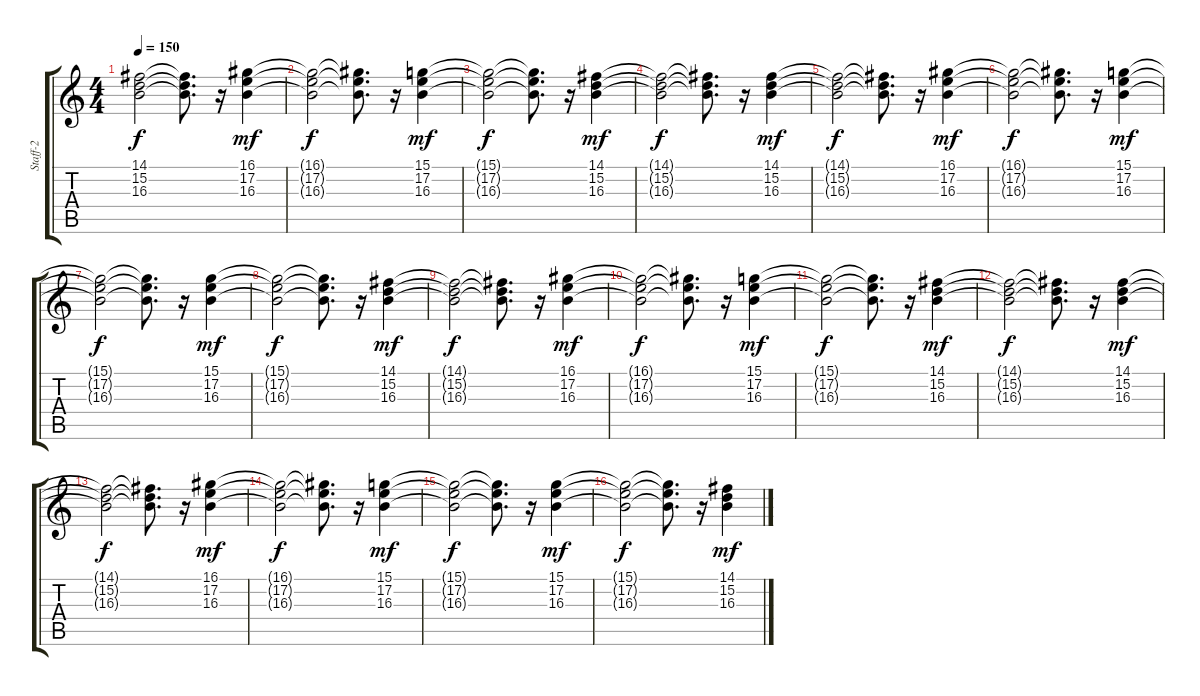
\track ("Staff-2" "Staff-2") {instrument pad3polysynth}
\staff {score tabs}
\tuning (E4 B3 G3 D3 A2 E2) {hide}
\ts (4 4)
\tempo 150
\clef g2
\ks c
(14.1{t} 15.2{t} 16.3{t}).2{dy f} (14.1{t} 15.2{t} 16.3{t}).8{d} r.16 (16.1 17.2 16.3).4{dy mf} |
(16.1{t} 17.2{t} 16.3{t}).2{dy f} (16.1{t} 17.2{t} 16.3{t}).8{d} r.16 (15.1 17.2 16.3).4{dy mf} |
(15.1{t} 17.2{t} 16.3{t}).2{dy f} (15.1{t} 17.2{t} 16.3{t}).8{d} r.16 (14.1 15.2 16.3).4{dy mf} |
(14.1{t} 15.2{t} 16.3{t}).2{dy f} (14.1{t} 15.2{t} 16.3{t}).8{d} r.16 (14.1 15.2 16.3).4{dy mf} |
(14.1{t} 15.2{t} 16.3{t}).2{dy f} (14.1{t} 15.2{t} 16.3{t}).8{d} r.16 (16.1 17.2 16.3).4{dy mf} |
(16.1{t} 17.2{t} 16.3{t}).2{dy f} (16.1{t} 17.2{t} 16.3{t}).8{d} r.16 (15.1 17.2 16.3).4{dy mf} |
(15.1{t} 17.2{t} 16.3{t}).2{dy f} (15.1{t} 17.2{t} 16.3{t}).8{d} r.16 (15.1 17.2 16.3).4{dy mf} |
(15.1{t} 17.2{t} 16.3{t}).2{dy f} (15.1{t} 17.2{t} 16.3{t}).8{d} r.16 (14.1 15.2 16.3).4{dy mf} |
(14.1{t} 15.2{t} 16.3{t}).2{dy f} (14.1{t} 15.2{t} 16.3{t}).8{d} r.16 (16.1 17.2 16.3).4{dy mf} |
(16.1{t} 17.2{t} 16.3{t}).2{dy f} (16.1{t} 17.2{t} 16.3{t}).8{d} r.16 (15.1 17.2 16.3).4{dy mf} |
(15.1{t} 17.2{t} 16.3{t}).2{dy f} (15.1{t} 17.2{t} 16.3{t}).8{d} r.16 (14.1 15.2 16.3).4{dy mf} |
(14.1{t} 15.2{t} 16.3{t}).2{dy f} (14.1{t} 15.2{t} 16.3{t}).8{d} r.16 (14.1 15.2 16.3).4{dy mf} |
(14.1{t} 15.2{t} 16.3{t}).2{dy f} (14.1{t} 15.2{t} 16.3{t}).8{d} r.16 (16.1 17.2 16.3).4{dy mf} |
(16.1{t} 17.2{t} 16.3{t}).2{dy f} (16.1{t} 17.2{t} 16.3{t}).8{d} r.16 (15.1 17.2 16.3).4{dy mf} |
(15.1{t} 17.2{t} 16.3{t}).2{dy f} (15.1{t} 17.2{t} 16.3{t}).8{d} r.16 (15.1 17.2 16.3).4{dy mf} |
(15.1{t} 17.2{t} 16.3{t}).2{dy f} (15.1{t} 17.2{t} 16.3{t}).8{d} r.16 (14.1 15.2 16.3).4{dy mf}
